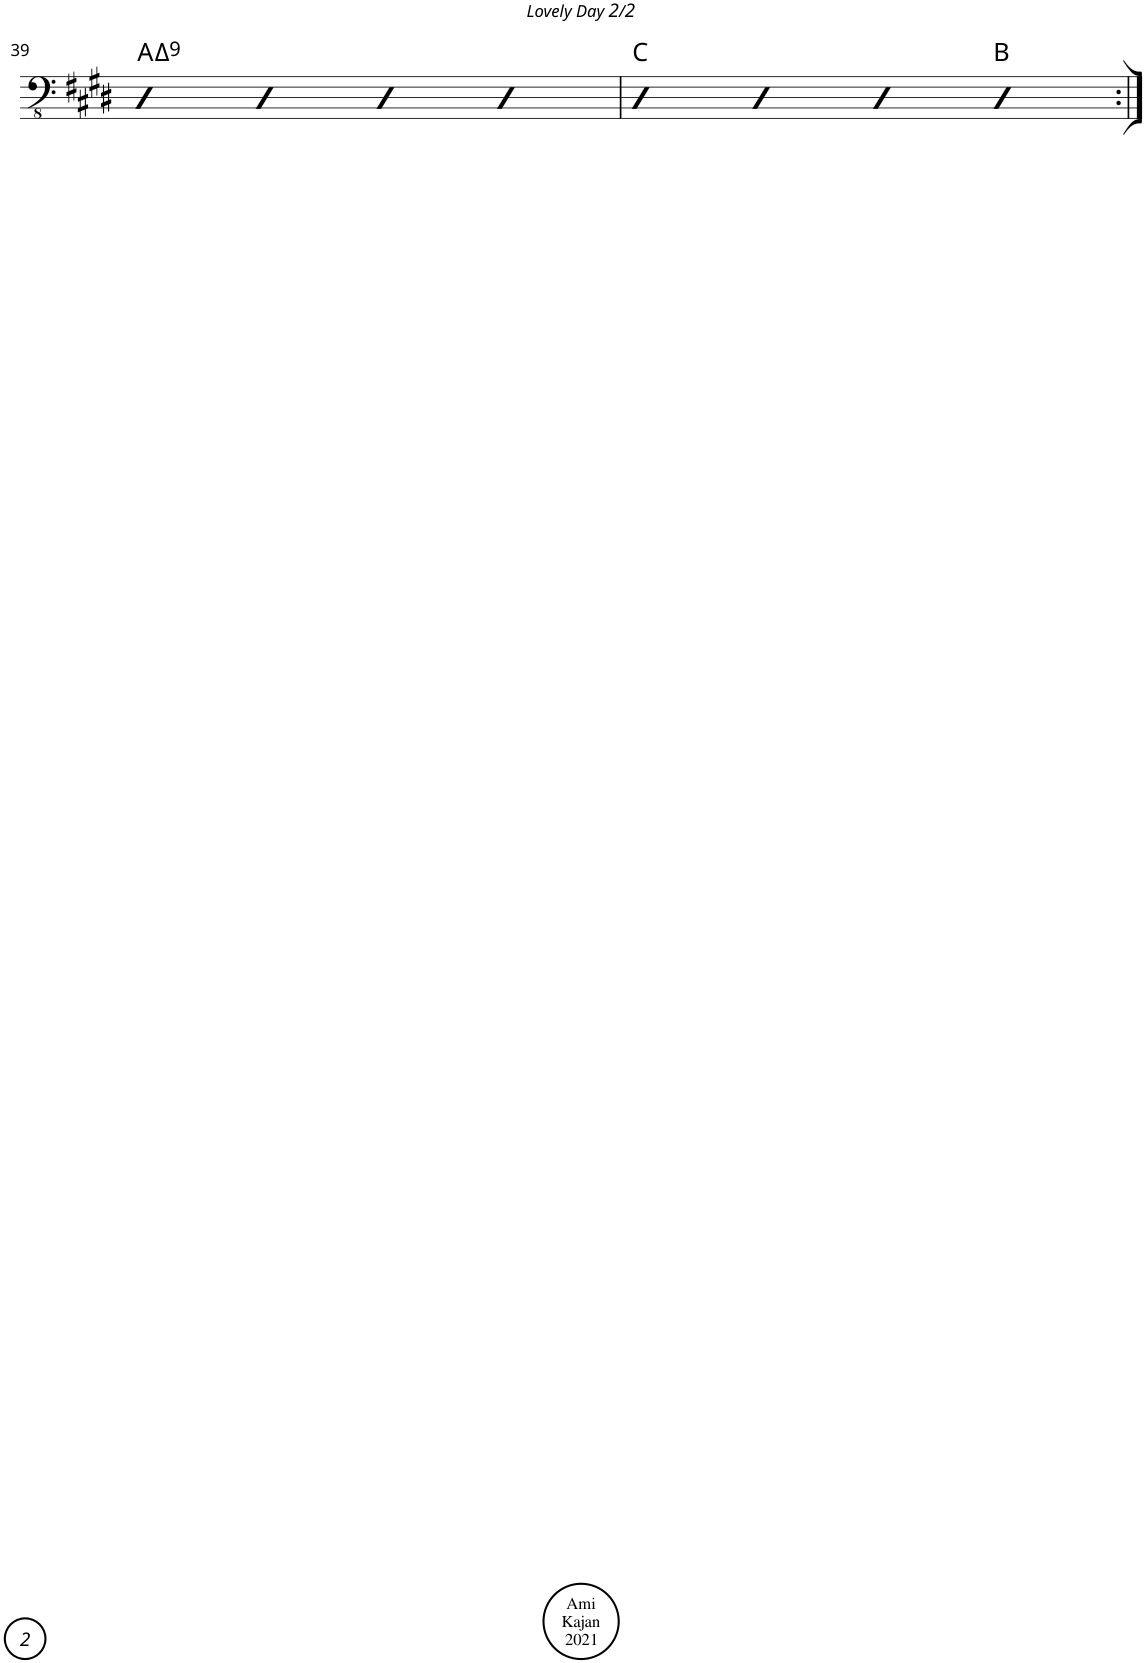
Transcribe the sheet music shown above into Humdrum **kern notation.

**kern	**harte
*part1	*part1
*staff1	*
*I"Acoustic Bass	*
*I'Bass	*
!!LO:PB:g=z
*clefFv4	*
*k[f#c#g#d#]	*
*M4/4	*
*met(c)	*
=39	=39
!	!LO:H:kt=9
4DD#	A:maj9
4DD#	.
4DD#	.
4DD#	.
=40	=40
4DD#	C:maj
4DD#	.
4DD#	.
4DD#	B:maj
=:|!	=:|!
*-	*-
